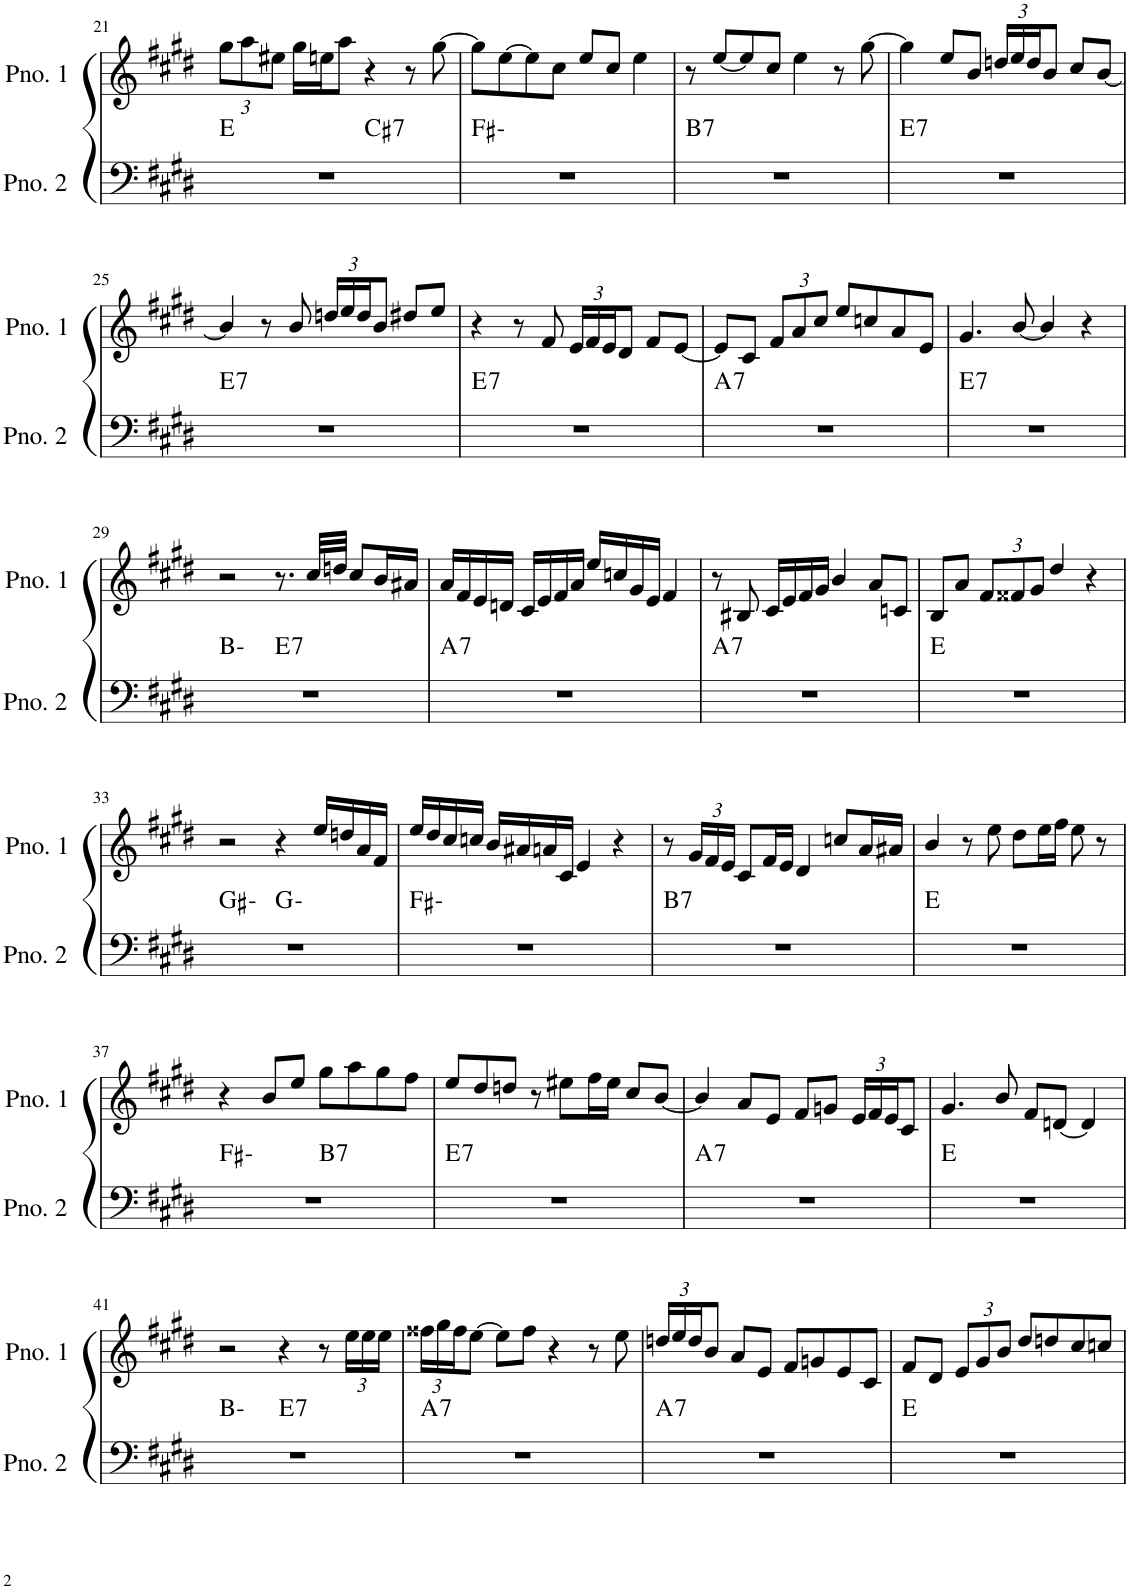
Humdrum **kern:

**kern	**harte	**kern
*part2	*part2	*part1
*staff2	*	*staff1
*I"ピアノ 2	*	*I"ピアノ 1
!!LO:PB:g=z
*clefF4	*	*clefG2
*k[f#c#g#d#]	*	*k[f#c#g#d#]
*M4/4	*	*M4/4
*	*	*Xbrackettup
=21	=21	=21
*^	*	*
1r	2ryy	E:maj	12gg#\L
.	.	.	12aa\
.	.	.	12ee#X\J
.	.	.	16gg#\LL
.	.	.	16een\J
.	.	.	8aa\J
!	!	!LO:H:kt=7	!
.	2ryy	C#:7	4r
.	.	.	8r
.	.	.	[8gg#\
*v	*v	*	*
=22	=22	=22
1r	F#:min	8gg#\L]
.	.	[8ee\
.	.	8ee\]
.	.	8cc#\J
.	.	8ee/L
.	.	8cc#/J
.	.	4ee\
=23	=23	=23
!	!LO:H:kt=7	!
1r	B:7	8r
.	.	[8ee/L
.	.	8ee/]
.	.	8cc#/J
.	.	4ee\
.	.	8r
.	.	[8gg#\
=24	=24	=24
!	!LO:H:kt=7	!
1r	E:7	4gg#\]
.	.	8ee/L
.	.	8b/J
.	.	24ddn/LL
.	.	24ee/
.	.	24dd/J
.	.	8b/J
.	.	8cc#/L
.	.	[8b/J
!!LO:LB:g=z
=25	=25	=25
!	!LO:H:kt=7	!
1r	E:7	4b/]
.	.	8r
.	.	8b/
.	.	24ddn/LL
.	.	24ee/
.	.	24dd/J
.	.	8b/J
.	.	8dd#X/L
.	.	8ee/J
=26	=26	=26
!	!LO:H:kt=7	!
1r	E:7	4r
.	.	8r
.	.	8f#/
.	.	24e/LL
.	.	24f#/
.	.	24e/J
.	.	8d#/J
.	.	8f#/L
.	.	[8e/J
=27	=27	=27
!	!LO:H:kt=7	!
1r	A:7	8e/L]
.	.	8c#/J
.	.	12f#/L
.	.	12a/
.	.	12cc#/J
.	.	8ee/L
.	.	8ccn/
.	.	8a/
.	.	8e/J
=28	=28	=28
!	!LO:H:kt=7	!
1r	E:7	4.g#/
.	.	[8b/
.	.	4b/]
.	.	4r
!!LO:LB:g=z
=29	=29	=29
*^	*	*
1r	2ryy	B:min	2r
!	!	!LO:H:kt=7	!
.	2ryy	E:7	8.r
.	.	.	32cc#/LLL
.	.	.	32ddn/JJJ
.	.	.	8cc#/L
.	.	.	16b/L
.	.	.	16a#X/JJ
=30	=30	=30	=30
!	!	!LO:H:kt=7	!
*v	*v	*	*
1r	A:7	16a/LL
.	.	16f#/
.	.	16e/
.	.	16dn/JJ
.	.	16c#/LL
.	.	16e/
.	.	16f#/
.	.	16a/JJ
.	.	16ee/LL
.	.	16ccn/
.	.	16g#/
.	.	16e/JJ
.	.	4f#/
=31	=31	=31
!	!LO:H:kt=7	!
1r	A:7	8r
.	.	8B#X/
.	.	16c#/LL
.	.	16e/
.	.	16f#/
.	.	16g#/JJ
.	.	4b/
.	.	8a/L
.	.	8cn/J
=32	=32	=32
1r	E:maj	8B/L
.	.	8a/J
.	.	12f#/L
.	.	12f##X/
.	.	12g#/J
.	.	4dd#/
.	.	4r
!!LO:LB:g=z
=33	=33	=33
*^	*	*
1r	2ryy	G#:min	2r
.	2ryy	G:min	4r
.	.	.	16ee/LL
.	.	.	16ddn/
.	.	.	16a/
.	.	.	16f#/JJ
*v	*v	*	*
=34	=34	=34
1r	F#:min	16ee/LL
.	.	16dd#/
.	.	16cc#/
.	.	16ccn/JJ
.	.	16b/LL
.	.	16a#X/
.	.	16an/
.	.	16c#/JJ
.	.	4e/
.	.	4r
=35	=35	=35
!	!LO:H:kt=7	!
1r	B:7	8r
.	.	24g#/LL
.	.	24f#/
.	.	24e/JJ
.	.	8c#/L
.	.	16f#/L
.	.	16e/JJ
.	.	4d#/
.	.	8ccn/L
.	.	16a/L
.	.	16a#X/JJ
=36	=36	=36
1r	E:maj	4b/
.	.	8r
.	.	8ee\
.	.	8dd#\L
.	.	16ee\L
.	.	16ff#\JJ
.	.	8ee\
.	.	8r
!!LO:LB:g=z
=37	=37	=37
*^	*	*
1r	2ryy	F#:min	4r
.	.	.	8b/L
.	.	.	8ee/J
!	!	!LO:H:kt=7	!
.	2ryy	B:7	8gg#\L
.	.	.	8aa\
.	.	.	8gg#\
.	.	.	8ff#\J
=38	=38	=38	=38
!	!	!LO:H:kt=7	!
*v	*v	*	*
1r	E:7	8ee/L
.	.	8dd#/
.	.	8ddn/J
.	.	8r
.	.	8ee#X\L
.	.	16ff#\L
.	.	16ee#\JJ
.	.	8cc#/L
.	.	[8b/J
=39	=39	=39
!	!LO:H:kt=7	!
1r	A:7	4b/]
.	.	8a/L
.	.	8e/J
.	.	8f#/L
.	.	8gn/J
.	.	24e/LL
.	.	24f#/
.	.	24e/J
.	.	8c#/J
=40	=40	=40
1r	E:maj	4.g#/
.	.	8b/
.	.	8f#/L
.	.	[8dn/J
.	.	4d/]
!!LO:LB:g=z
=41	=41	=41
*^	*	*
1r	2ryy	B:min	2r
!	!	!LO:H:kt=7	!
.	2ryy	E:7	4r
.	.	.	8r
.	.	.	24ee\LL
.	.	.	24ee\
.	.	.	24ee\JJ
=42	=42	=42	=42
!	!	!LO:H:kt=7	!
*v	*v	*	*
1r	A:7	24ff##X\LL
.	.	24gg#\
.	.	24ff##\J
.	.	[8ee\J
.	.	8ee\L]
.	.	8ff##\J
.	.	4r
.	.	8r
.	.	8ee\
=43	=43	=43
!	!LO:H:kt=7	!
1r	A:7	24ddn/LL
.	.	24ee/
.	.	24dd/J
.	.	8b/J
.	.	8a/L
.	.	8e/J
.	.	8f#/L
.	.	8gn/
.	.	8e/
.	.	8c#/J
=44	=44	=44
1r	E:maj	8f#/L
.	.	8d#/J
.	.	12e/L
.	.	12g#/
.	.	12b/J
.	.	8dd#/L
.	.	8ddn/
.	.	8cc#/
.	.	8ccn/J
=	=	=
*-	*-	*-
